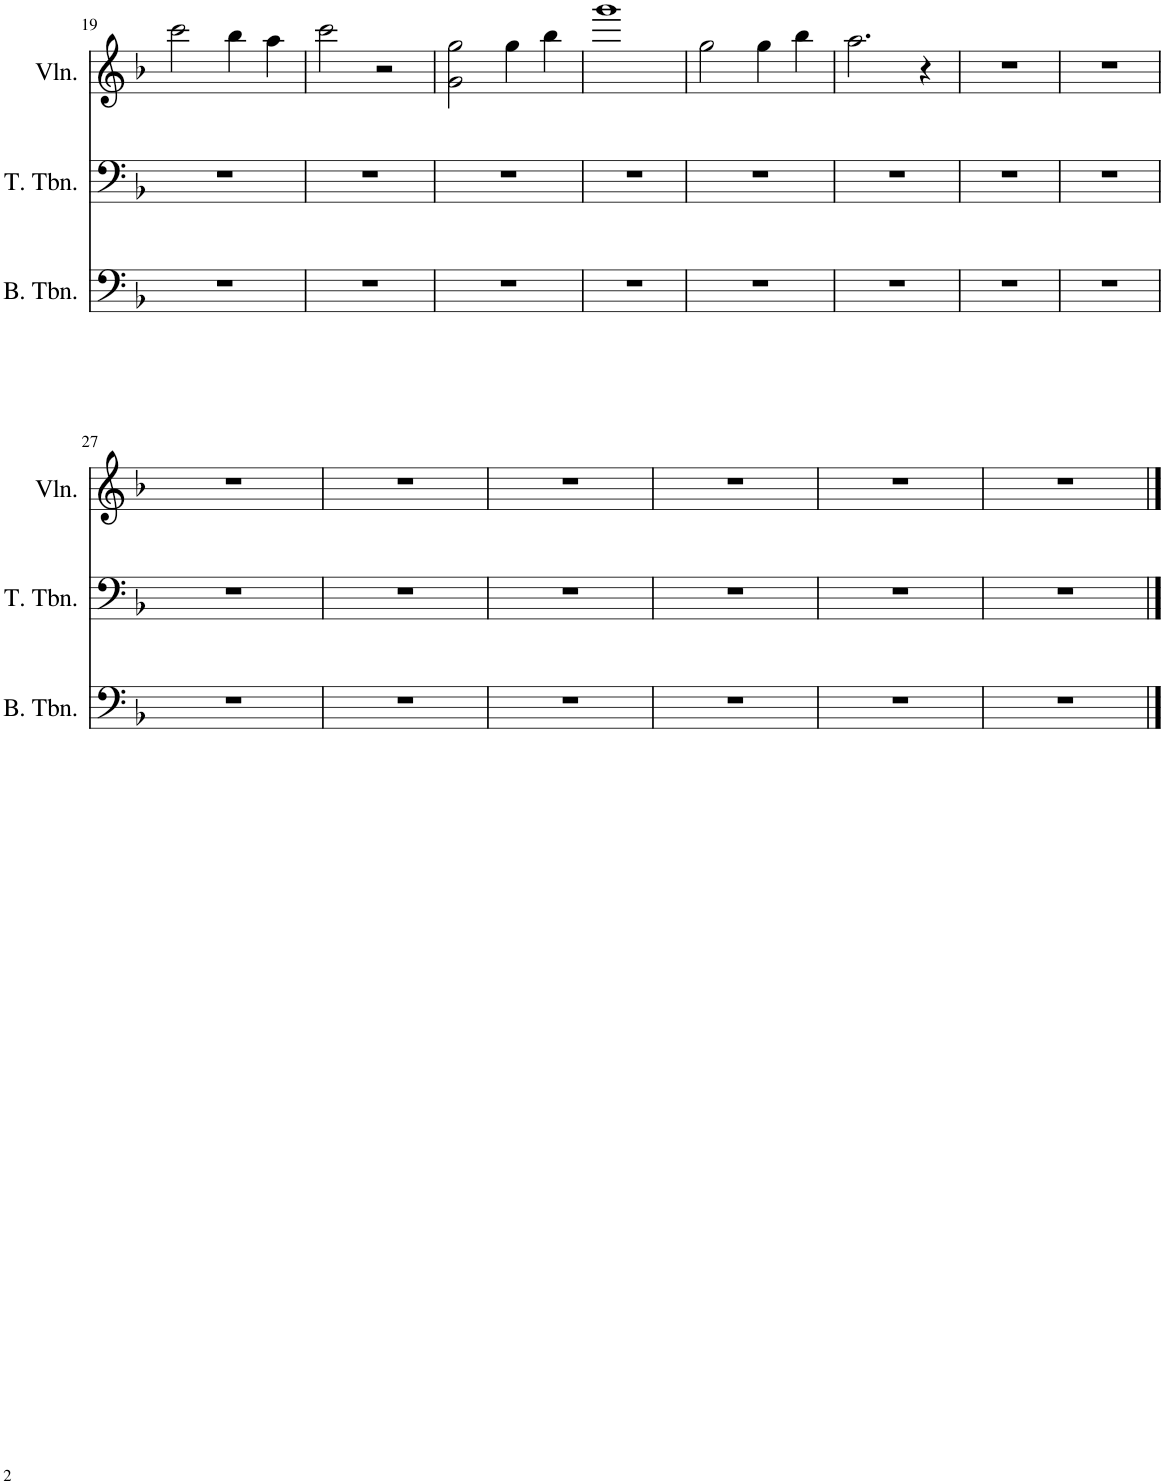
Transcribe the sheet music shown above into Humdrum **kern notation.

**kern	**kern	**kern
*part3	*part2	*part1
*staff3	*staff2	*staff1
*I"Bass Trombone	*I"Tenor Trombone	*I"Violin
*I'B. Tbn.	*I'T. Tbn.	*I'Vln.
!!LO:PB:g=z
*clefF4	*clefF4	*clefG2
*k[b-]	*k[b-]	*k[b-]
*M4/4	*M4/4	*M4/4
=19	=19	=19
1r	1r	2ccc\
.	.	4bb-\
.	.	4aa\
=20	=20	=20
1r	1r	2ccc\
.	.	2r
=21	=21	=21
1r	1r	2g\ 2gg\
.	.	4gg\
.	.	4bb-\
=22	=22	=22
1r	1r	1ggg
=23	=23	=23
1r	1r	2gg\
.	.	4gg\
.	.	4bb-\
=24	=24	=24
1r	1r	2.aa\
.	.	4r
=25	=25	=25
1r	1r	1r
=26	=26	=26
1r	1r	1r
!!LO:LB:g=z
=27	=27	=27
1r	1r	1r
=28	=28	=28
1r	1r	1r
=29	=29	=29
1r	1r	1r
=30	=30	=30
1r	1r	1r
=31	=31	=31
1r	1r	1r
=32	=32	=32
1r	1r	1r
==	==	==
*-	*-	*-
